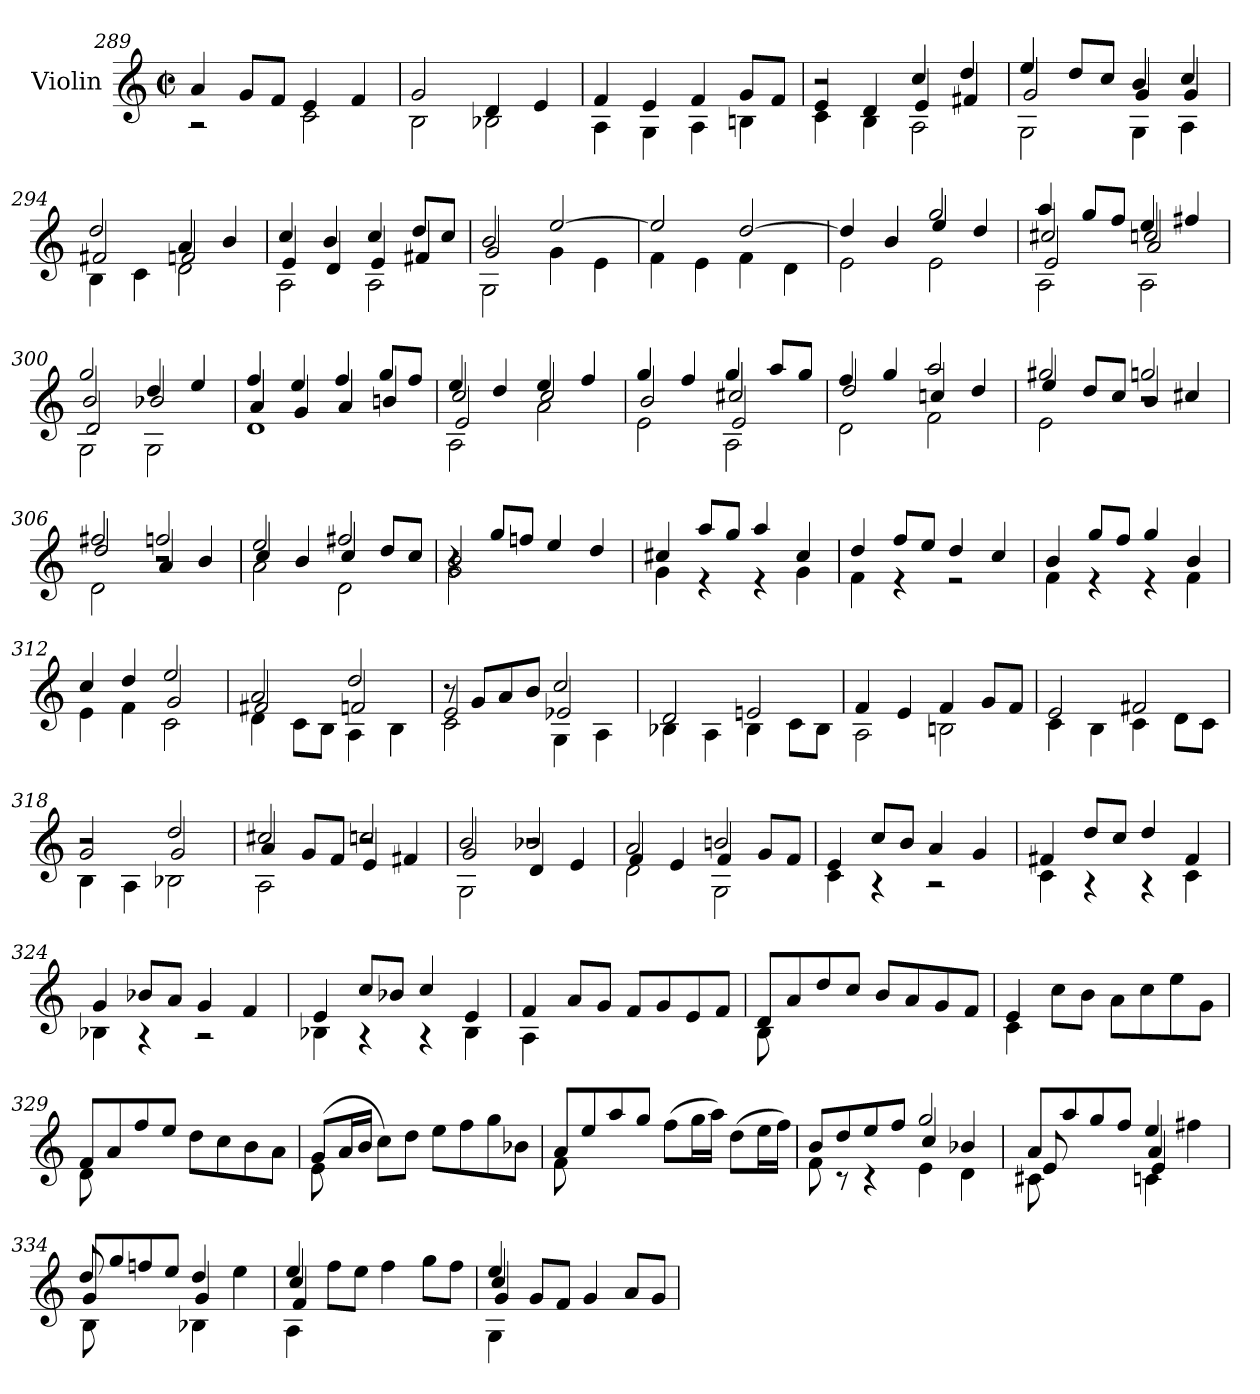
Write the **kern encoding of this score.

**kern
*part1
*staff1
*I"Violin
*I'Vln.
*clefG2
*k[]
*M2/2
*met(c|)
=289
*^
4a/	2r
8g/L	.
8f/J	.
4e/	2c\
4f/	.
=290	=290
2g/	2B\
4d/	2B-X\
4e/	.
=291	=291
4f/	4A\
4e/	4G\
4f/	4A\
8g/L	4Bn\
8f/J	.
=292	=292
*	*^
2r	4c\	4e/
.	4B\	4d/
4cc/	2A\	4e/
4dd/	.	4f#X/
=293	=293	=293
4ee/	2G\	2g/
8dd/L	.	.
8cc/J	.	.
4b/	4G\	4g/
4cc/	4A\	4g/
=294	=294	=294
2dd/	4B\	2f#X/
.	4c\	.
4a/	2d\	2fn/
4b/	.	.
=295	=295	=295
4cc/	2A\	4e/
4b/	.	4d/
4cc/	2A\	4e/
8dd/L	.	4f#X/
8cc/J	.	.
=296	=296	=296
2b/	2G\	2g/
[2ee/	4g\	2ryy
.	4e\	.
*	*v	*v
=297	=297
2ee/]	4f\
.	4e\
[2dd/	4f\
.	4d\
=298	=298
*	*^
4dd/]	2e\	2ryy
4b/	.	.
2gg/	2e\	4ee/
.	.	4dd/
=299	=299	=299
*	*	*^
4aa/	2A\	2cc#X/	2e/
8gg/L	.	.	.
8ff/J	.	.	.
4ee/	2A\	2ccn/	2a/
4ff#X/	.	.	.
=300	=300	=300	=300
2gg/	2G\	2b/	2d/
4dd/	2G\	2b-X/	2ryy
4ee/	.	.	.
*	*	*v	*v
=301	=301	=301
4ff/	1d	4a/
4ee/	.	4g/
4ff/	.	4a/
8gg/L	.	4bn/
8ff/J	.	.
=302	=302	=302
*	*	*^
4ee/	2A\	2cc/	2e/
4dd/	.	.	.
4ee/	2a\	2cc/	2ryy
4ff/	.	.	.
=303	=303	=303	=303
4gg/	2e\	2b/	2ryy
4ff/	.	.	.
4gg/	2A\	2cc#X/	2e/
8aa/L	.	.	.
8gg/J	.	.	.
*	*	*v	*v
=304	=304	=304
4ff/	2d\	2dd/
4gg/	.	.
2aa/	2f\	4ccn/
.	.	4dd/
=305	=305	=305
2gg#X/	2e\	4ee/
.	.	8dd/L
.	.	8cc/J
2ggn/	2r	4b/
.	.	4cc#X/
=306	=306	=306
2ff#X/	2d\	2dd/
2ffn/	2r	4a/
.	.	4b/
=307	=307	=307
2ee/	2a\	4cc/
.	.	4b/
2ff#X/	2d\	4cc/
.	.	8dd/L
.	.	8cc/J
=308	=308	=308
4r	2g\	2b/
8gg/L	.	.
8ffn/J	.	.
4ee/	2ryy	2ryy
4dd/	.	.
*	*v	*v
=309	=309
4cc#X/	4g\
8aa/L	4r
8gg/J	.
4aa/	4r
4cc#/	4g\
=310	=310
4dd/	4f\
8ff/L	4r
8ee/J	.
4dd/	2r
4cc/	.
=311	=311
4b/	4f\
8gg/L	4r
8ff/J	.
4gg/	4r
4b/	4f\
=312	=312
*	*^
4cc/	4e\	2ryy
4dd/	4f\	.
2ee/	2c\	2g/
=313	=313	=313
2a/	4d\	2f#X/
.	8c\L	.
.	8B\J	.
2dd/	4A\	2fn/
.	4B\	.
=314	=314	=314
8r	2c\	2e/
8g/L	.	.
8a/	.	.
8b/J	.	.
2cc/	4G\	2e-X/
.	4A\	.
*	*v	*v
=315	=315
2d/	4B-X\
.	4A\
2en/	4B-\
.	8c\L
.	8B-\J
=316	=316
4f/	2A\
4e/	.
4f/	2Bn\
8g/L	.
8f/J	.
=317	=317
2e/	4c\
.	4B\
2f#X/	4c\
.	8d\L
.	8c\J
=318	=318
*	*^
2r	4B\	2g/
.	4A\	.
2dd/	2B-X\	2g/
=319	=319	=319
2cc#X/	2A\	4a/
.	.	8g/L
.	.	8f/J
2ccn/	2r	4e/
.	.	4f#X/
=320	=320	=320
2b/	2G\	2g/
2b-X/	2r	4d/
.	.	4e/
=321	=321	=321
2a/	2d\	4f/
.	.	4e/
2bn/	2G\	4f/
.	.	8g/L
.	.	8f/J
*	*v	*v
=322	=322
4e/	4c\
8cc/L	4r
8b/J	.
4a/	2r
4g/	.
=323	=323
4f#X/	4c\
8dd/L	4r
8cc/J	.
4dd/	4r
4f#/	4c\
=324	=324
4g/	4B-X\
8b-X/L	4r
8a/J	.
4g/	2r
4f/	.
=325	=325
4e/	4B-X\
8cc/L	4r
8b-X/J	.
4cc/	4r
4e/	4B-\
=326	=326
4f/	4A\
8a/L	4ryy
8g/J	.
8f/L	2ryy
8g/	.
8e/	.
8f/J	.
=327	=327
8d/L	8B\
8a/	8ryy
8dd/	4ryy
8cc/J	.
8b/L	2ryy
8a/	.
8g/	.
8f/J	.
=328	=328
4e/	4c\
8cc\L	4ryy
8b\J	.
8a\L	2ryy
8cc\	.
8ee\	.
8g\J	.
=329	=329
8f/L	8d\
8a/	8ryy
8ff/	4ryy
8ee/J	.
8dd\L	2ryy
8cc\	.
8b\	.
8a\J	.
=330	=330
(>8g/L	8e\
16a/L	8ryy
16b/JJ	.
8cc\L)	4ryy
8dd\J	.
8ee\L	2ryy
8ff\	.
8gg\	.
8b-X\J	.
=331	=331
8a/L	8f\
8ee/	8ryy
8aa/	4ryy
8gg/J	.
(>8ff\L	2ryy
16gg\L	.
16aa\JJ)	.
(>8dd\L	.
16ee\L	.
16ff\JJ)	.
=332	=332
*	*^
8b/L	8f\	2ryy
8dd/	8r	.
8ee/	4r	.
8ff/J	.	.
2gg/	4e\	4cc/
.	4d\	4b-X/
=333	=333	=333
*	*	*^
8a/L	8c#X\	8e/	2ryy
8aa/	8ryy	8ryy	.
8gg/	4ryy	4ryy	.
8ff/J	.	.	.
4ee/	4cn\	4a/	4e/
4ff#X\	4ryy	4ryy	4ryy
*	*	*v	*v
=334	=334	=334
8g/L	8B\	8dd/
8gg/	8ryy	8ryy
8ffn/	4ryy	4ryy
8ee/J	.	.
4dd/	4B-X\	4g/
4ee\	4ryy	4ryy
=335	=335	=335
*	*	*^
4ee/	4A\	4cc/	4f/
8ff\L	4ryy	4ryy	4ryy
8ee\J	.	.	.
4ff\	2ryy	2ryy	2ryy
8gg\L	.	.	.
8ff\J	.	.	.
=336	=336	=336	=336
4ee/	4G\	4cc/	4g/
8g/L	4ryy	4ryy	4ryy
8f/J	.	.	.
4g/	2ryy	2ryy	2ryy
8a/L	.	.	.
8g/J	.	.	.
*v	*v	*v	*v
=
*-
